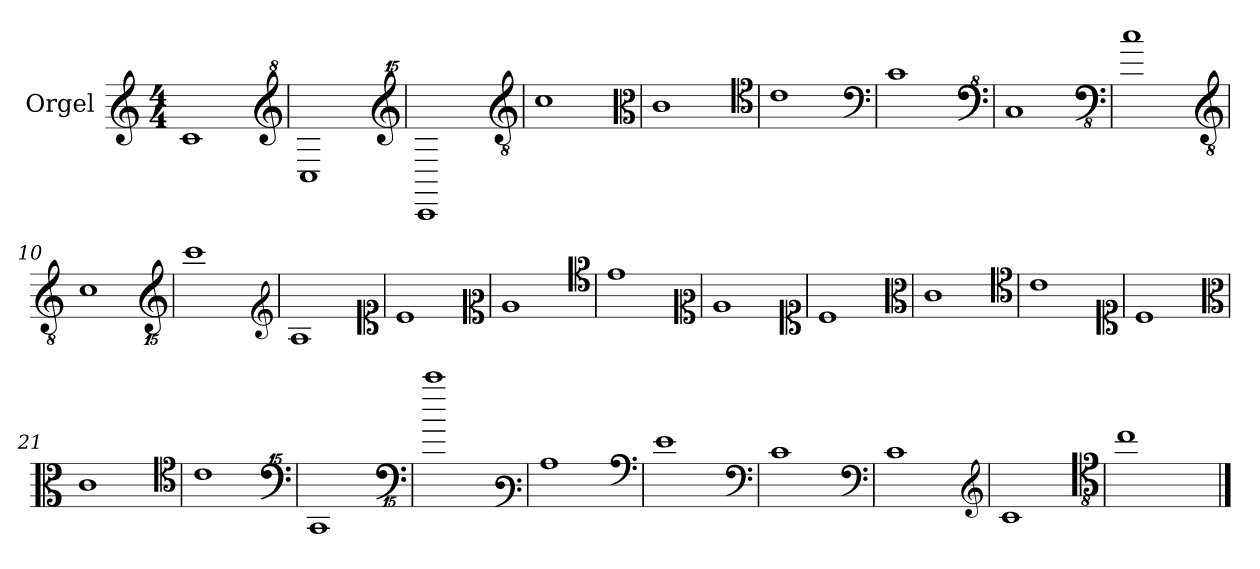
**kern
*part1
*staff1
*I"Orgel
*I'Org.
*clefG2
*M4/4
=1
1c
*clefG^2
=2
1c
*clefG^^2
=3
1c
*clefGv2
=4
1c
*clefC3
=5
1c
*clefC4
=6
1c
*clefF4
=7
1c
*clefF^4
=8
1c
*clefFv4
=9
1c
*clefGv2
=10
1c
*clefGvv2
=11
1c
*clefG1
=12
1c
*clefC1
=13
1c
*clefC2
=14
1c
*clefC5
=15
1c
*clefC2
=16
1c
*clefC1
=17
1c
*clefC3
=18
1c
*clefC4
=19
1c
*clefC1
=20
1c
*clefC3
=21
1c
*clefC4
=22
1c
*clefF^^4
=23
1c
*clefFvv4
=24
1c
*clefF3
=25
1c
*clefF5
=26
1c
*clefF4
=27
1c
*clefF4
=28
1c
*clefG2
=29
1c
*clefCv4
=30
1c
==
*-
